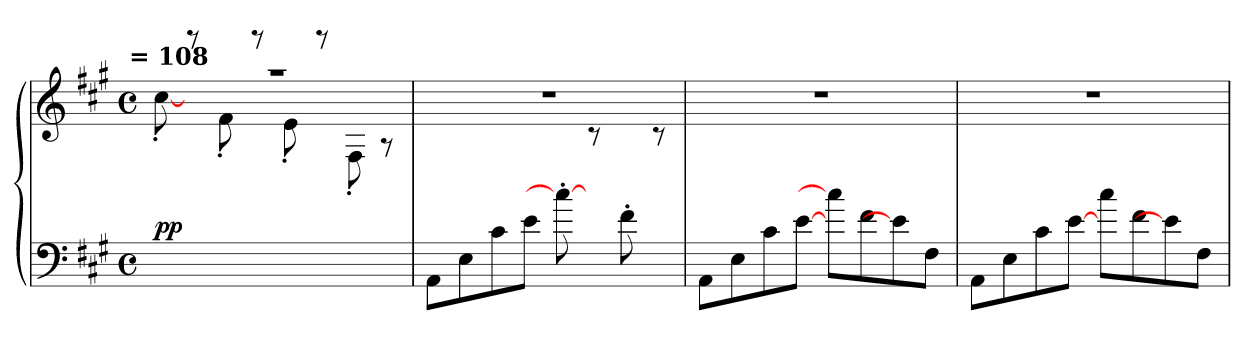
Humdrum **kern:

**kern	**kern	**dynam
*part1	*part1	*part1
*staff2	*staff1	*staff1/2
*clefF4	*clefG2	*
*k[f#c#g#]	*k[f#c#g#]	*
!!LO:TX:omd:t= = 108
*M4/4	*M4/4	*
*met(c)	*met(c)	*
*MM108	*MM108	*
=1	=1	=1
*	*^	*
!	!	!	!LO:DY:a=2
1ryy	1r	[8cc#'\	pp
.	.	8rggg	.
.	.	8f#'\	.
.	.	8rggg	.
.	.	8e'\	.
.	.	8rggg	.
.	.	8F#'\	.
.	.	8r	.
*	*v	*v	*
=2	=2	=2
8AA\L	1rdd	.
8E\	.	.
8c#\	.	.
8e\J	.	.
8cc#'\_	.	.
8rggg	.	.
8f#'\	.	.
8rggg	.	.
=3	=3	=3
8AA\L	1rdd	.
8E\	.	.
8c#\	.	.
[8e\J	.	.
8cc#\L]	.	.
8f#\	.	.
8e\]	.	.
8F#/J	.	.
!!LO:LB:g=z
=4	=4	=4
8AA\L	1r	.
8E\	.	.
8c#\	.	.
[8e\J	.	.
8cc#\L	.	.
8f#\	.	.
8e\]	.	.
8F#/J	.	.
=	=	=
*-	*-	*-
